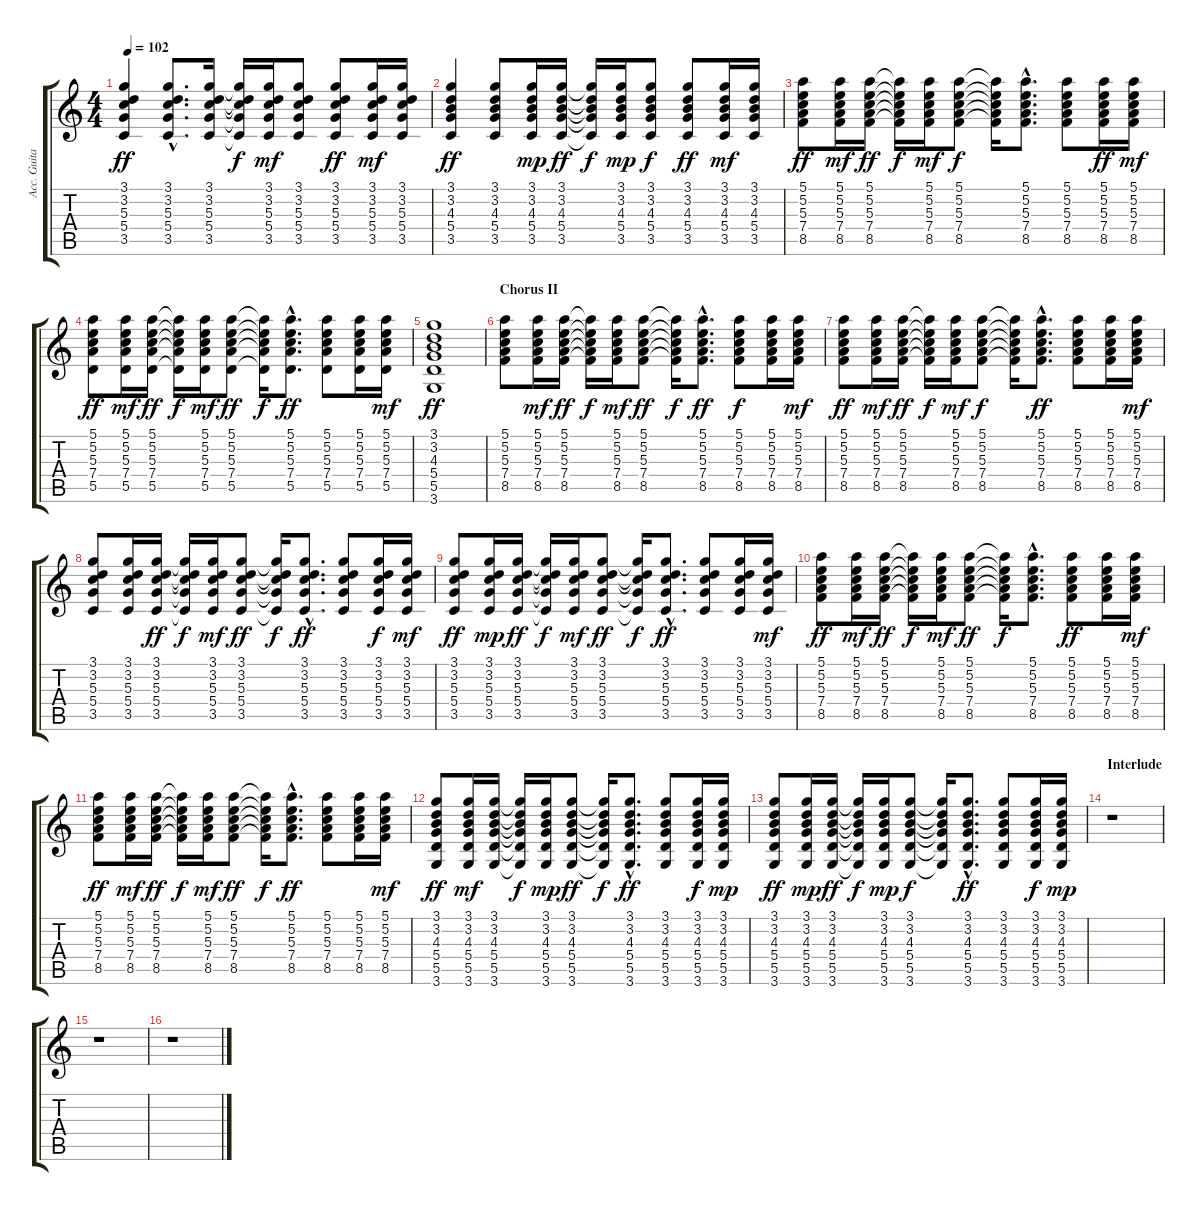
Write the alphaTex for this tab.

\track ("Acc. Guitar 2" "Acc. Guita") {instrument acousticguitarsteel}
\staff {score tabs}
\tuning (E4 B3 G3 D3 A2 E2) {hide}
\ts (4 4)
\tempo 102
\clef g2
\ks c
(3.1 3.2 5.3 5.4 3.5).4{dy ff} (3.1{hac} 3.2{hac} 5.3{hac} 5.4{hac} 3.5{hac}).8{d} (3.1 3.2 5.3 5.4 3.5).16 (3.1{t} 3.2{t} 5.3{t} 5.4{t} 3.5{t}).16{dy f} (3.1 3.2 5.3 5.4 3.5).16{dy mf} (3.1 3.2 5.3 5.4 3.5).8 (3.1 3.2 5.3 5.4 3.5).8{dy ff} (3.1 3.2 5.3 5.4 3.5).16{dy mf} (3.1 3.2 5.3 5.4 3.5).16 |
(3.1 3.2 4.3 5.4 3.5).4{dy ff} (3.1 3.2 4.3 5.4 3.5).8 (3.1 3.2 4.3 5.4 3.5).16{dy mp} (3.1 3.2 4.3 5.4 3.5).16{dy ff} (3.1{t} 3.2{t} 4.3{t} 5.4{t} 3.5{t}).16{dy f} (3.1 3.2 4.3 5.4 3.5).16{dy mp} (3.1 3.2 4.3 5.4 3.5).8{dy f} (3.1 3.2 4.3 5.4 3.5).8{dy ff} (3.1 3.2 4.3 5.4 3.5).16{dy mf} (3.1 3.2 4.3 5.4 3.5).16 |
(5.1 5.2 5.3 7.4 8.5).8{dy ff} (5.1 5.2 5.3 7.4 8.5).16{dy mf} (5.1 5.2 5.3 7.4 8.5).16{dy ff} (5.1{t} 5.2{t} 5.3{t} 7.4{t} 8.5{t}).16{dy f} (5.1 5.2 5.3 7.4 8.5).16{dy mf} (5.1 5.2 5.3 7.4 8.5).8{dy f} (5.1{t} 5.2{t} 5.3{t} 7.4{t} 8.5{t}).16 (5.1{hac} 5.2{hac} 5.3{hac} 7.4{hac} 8.5{hac}).8{d} (5.1 5.2 5.3 7.4 8.5).8 (5.1 5.2 5.3 7.4 8.5).16{dy ff} (5.1 5.2 5.3 7.4 8.5).16{dy mf} |
(5.1 5.2 5.3 7.4 5.5).8{dy ff} (5.1 5.2 5.3 7.4 5.5).16{dy mf} (5.1 5.2 5.3 7.4 5.5).16{dy ff} (5.1{t} 5.2{t} 5.3{t} 7.4{t} 5.5{t}).16{dy f} (5.1 5.2 5.3 7.4 5.5).16{dy mf} (5.1 5.2 5.3 7.4 5.5).8{dy ff} (5.1{t} 5.2{t} 5.3{t} 7.4{t} 5.5{t}).16{dy f} (5.1{hac} 5.2{hac} 5.3{hac} 7.4{hac} 5.5{hac}).8{d dy ff} (5.1 5.2 5.3 7.4 5.5).8 (5.1 5.2 5.3 7.4 5.5).16 (5.1 5.2 5.3 7.4 5.5).16{dy mf} |
(3.1 3.2 4.3 5.4 5.5 3.6).1{dy ff} |
\section ("" "Chorus II")
(5.1 5.2 5.3 7.4 8.5).8 (5.1 5.2 5.3 7.4 8.5).16{dy mf} (5.1 5.2 5.3 7.4 8.5).16{dy ff} (5.1{t} 5.2{t} 5.3{t} 7.4{t} 8.5{t}).16{dy f} (5.1 5.2 5.3 7.4 8.5).16{dy mf} (5.1 5.2 5.3 7.4 8.5).8{dy ff} (5.1{t} 5.2{t} 5.3{t} 7.4{t} 8.5{t}).16{dy f} (5.1{hac} 5.2{hac} 5.3{hac} 7.4{hac} 8.5{hac}).8{d dy ff} (5.1 5.2 5.3 7.4 8.5).8{dy f} (5.1 5.2 5.3 7.4 8.5).16 (5.1 5.2 5.3 7.4 8.5).16{dy mf} |
(5.1 5.2 5.3 7.4 8.5).8{dy ff} (5.1 5.2 5.3 7.4 8.5).16{dy mf} (5.1 5.2 5.3 7.4 8.5).16{dy ff} (5.1{t} 5.2{t} 5.3{t} 7.4{t} 8.5{t}).16{dy f} (5.1 5.2 5.3 7.4 8.5).16{dy mf} (5.1 5.2 5.3 7.4 8.5).8{dy f} (5.1{t} 5.2{t} 5.3{t} 7.4{t} 8.5{t}).16 (5.1{hac} 5.2{hac} 5.3{hac} 7.4{hac} 8.5{hac}).8{d dy ff} (5.1 5.2 5.3 7.4 8.5).8 (5.1 5.2 5.3 7.4 8.5).16 (5.1 5.2 5.3 7.4 8.5).16{dy mf} |
(3.1 3.2 5.3 5.4 3.5).8 (3.1 3.2 5.3 5.4 3.5).16 (3.1 3.2 5.3 5.4 3.5).16{dy ff} (3.1{t} 3.2{t} 5.3{t} 5.4{t} 3.5{t}).16{dy f} (3.1 3.2 5.3 5.4 3.5).16{dy mf} (3.1 3.2 5.3 5.4 3.5).8{dy ff} (3.1{t} 3.2{t} 5.3{t} 5.4{t} 3.5{t}).16{dy f} (3.1{hac} 3.2{hac} 5.3{hac} 5.4{hac} 3.5{hac}).8{d dy ff} (3.1 3.2 5.3 5.4 3.5).8 (3.1 3.2 5.3 5.4 3.5).16{dy f} (3.1 3.2 5.3 5.4 3.5).16{dy mf} |
(3.1 3.2 5.3 5.4 3.5).8{dy ff} (3.1 3.2 5.3 5.4 3.5).16{dy mp} (3.1 3.2 5.3 5.4 3.5).16{dy ff} (3.1{t} 3.2{t} 5.3{t} 5.4{t} 3.5{t}).16{dy f} (3.1 3.2 5.3 5.4 3.5).16{dy mf} (3.1 3.2 5.3 5.4 3.5).8{dy ff} (3.1{t} 3.2{t} 5.3{t} 5.4{t} 3.5{t}).16{dy f} (3.1{hac} 3.2{hac} 5.3{hac} 5.4{hac} 3.5{hac}).8{d dy ff} (3.1 3.2 5.3 5.4 3.5).8 (3.1 3.2 5.3 5.4 3.5).16 (3.1 3.2 5.3 5.4 3.5).16{dy mf} |
(5.1 5.2 5.3 7.4 8.5).8{dy ff} (5.1 5.2 5.3 7.4 8.5).16{dy mf} (5.1 5.2 5.3 7.4 8.5).16{dy ff} (5.1{t} 5.2{t} 5.3{t} 7.4{t} 8.5{t}).16{dy f} (5.1 5.2 5.3 7.4 8.5).16{dy mf} (5.1 5.2 5.3 7.4 8.5).8{dy ff} (5.1{t} 5.2{t} 5.3{t} 7.4{t} 8.5{t}).16{dy f} (5.1{hac} 5.2{hac} 5.3{hac} 7.4{hac} 8.5{hac}).8{d} (5.1 5.2 5.3 7.4 8.5).8{dy ff} (5.1 5.2 5.3 7.4 8.5).16 (5.1 5.2 5.3 7.4 8.5).16{dy mf} |
(5.1 5.2 5.3 7.4 8.5).8{dy ff} (5.1 5.2 5.3 7.4 8.5).16{dy mf} (5.1 5.2 5.3 7.4 8.5).16{dy ff} (5.1{t} 5.2{t} 5.3{t} 7.4{t} 8.5{t}).16{dy f} (5.1 5.2 5.3 7.4 8.5).16{dy mf} (5.1 5.2 5.3 7.4 8.5).8{dy ff} (5.1{t} 5.2{t} 5.3{t} 7.4{t} 8.5{t}).16{dy f} (5.1{hac} 5.2{hac} 5.3{hac} 7.4{hac} 8.5{hac}).8{d dy ff} (5.1 5.2 5.3 7.4 8.5).8 (5.1 5.2 5.3 7.4 8.5).16 (5.1 5.2 5.3 7.4 8.5).16{dy mf} |
(3.1 3.2 4.3 5.4 5.5 3.6).8{dy ff} (3.1 3.2 4.3 5.4 5.5 3.6).16{dy mf} (3.1 3.2 4.3 5.4 5.5 3.6).16 (3.1{t} 3.2{t} 4.3{t} 5.4{t} 5.5{t} 3.6{t}).16{dy f} (3.1 3.2 4.3 5.4 5.5 3.6).16{dy mp} (3.1 3.2 4.3 5.4 5.5 3.6).8{dy ff} (3.1{t} 3.2{t} 4.3{t} 5.4{t} 5.5{t} 3.6{t}).16{dy f} (3.1{hac} 3.2{hac} 4.3{hac} 5.4{hac} 5.5{hac} 3.6{hac}).8{d dy ff} (3.1 3.2 4.3 5.4 5.5 3.6).8 (3.1 3.2 4.3 5.4 5.5 3.6).16{dy f} (3.1 3.2 4.3 5.4 5.5 3.6).16{dy mp} |
(3.1 3.2 4.3 5.4 5.5 3.6).8{dy ff} (3.1 3.2 4.3 5.4 5.5 3.6).16{dy mp} (3.1 3.2 4.3 5.4 5.5 3.6).16{dy ff} (3.1{t} 3.2{t} 4.3{t} 5.4{t} 5.5{t} 3.6{t}).16{dy f} (3.1 3.2 4.3 5.4 5.5 3.6).16{dy mp} (3.1 3.2 4.3 5.4 5.5 3.6).8{dy f} (3.1{t} 3.2{t} 4.3{t} 5.4{t} 5.5{t} 3.6{t}).16 (3.1{hac} 3.2{hac} 4.3{hac} 5.4{hac} 5.5{hac} 3.6{hac}).8{d dy ff} (3.1 3.2 4.3 5.4 5.5 3.6).8 (3.1 3.2 4.3 5.4 5.5 3.6).16{dy f} (3.1 3.2 4.3 5.4 5.5 3.6).16{dy mp} |
\section ("" "Interlude")
r.1 |
r.1 |
r.1
